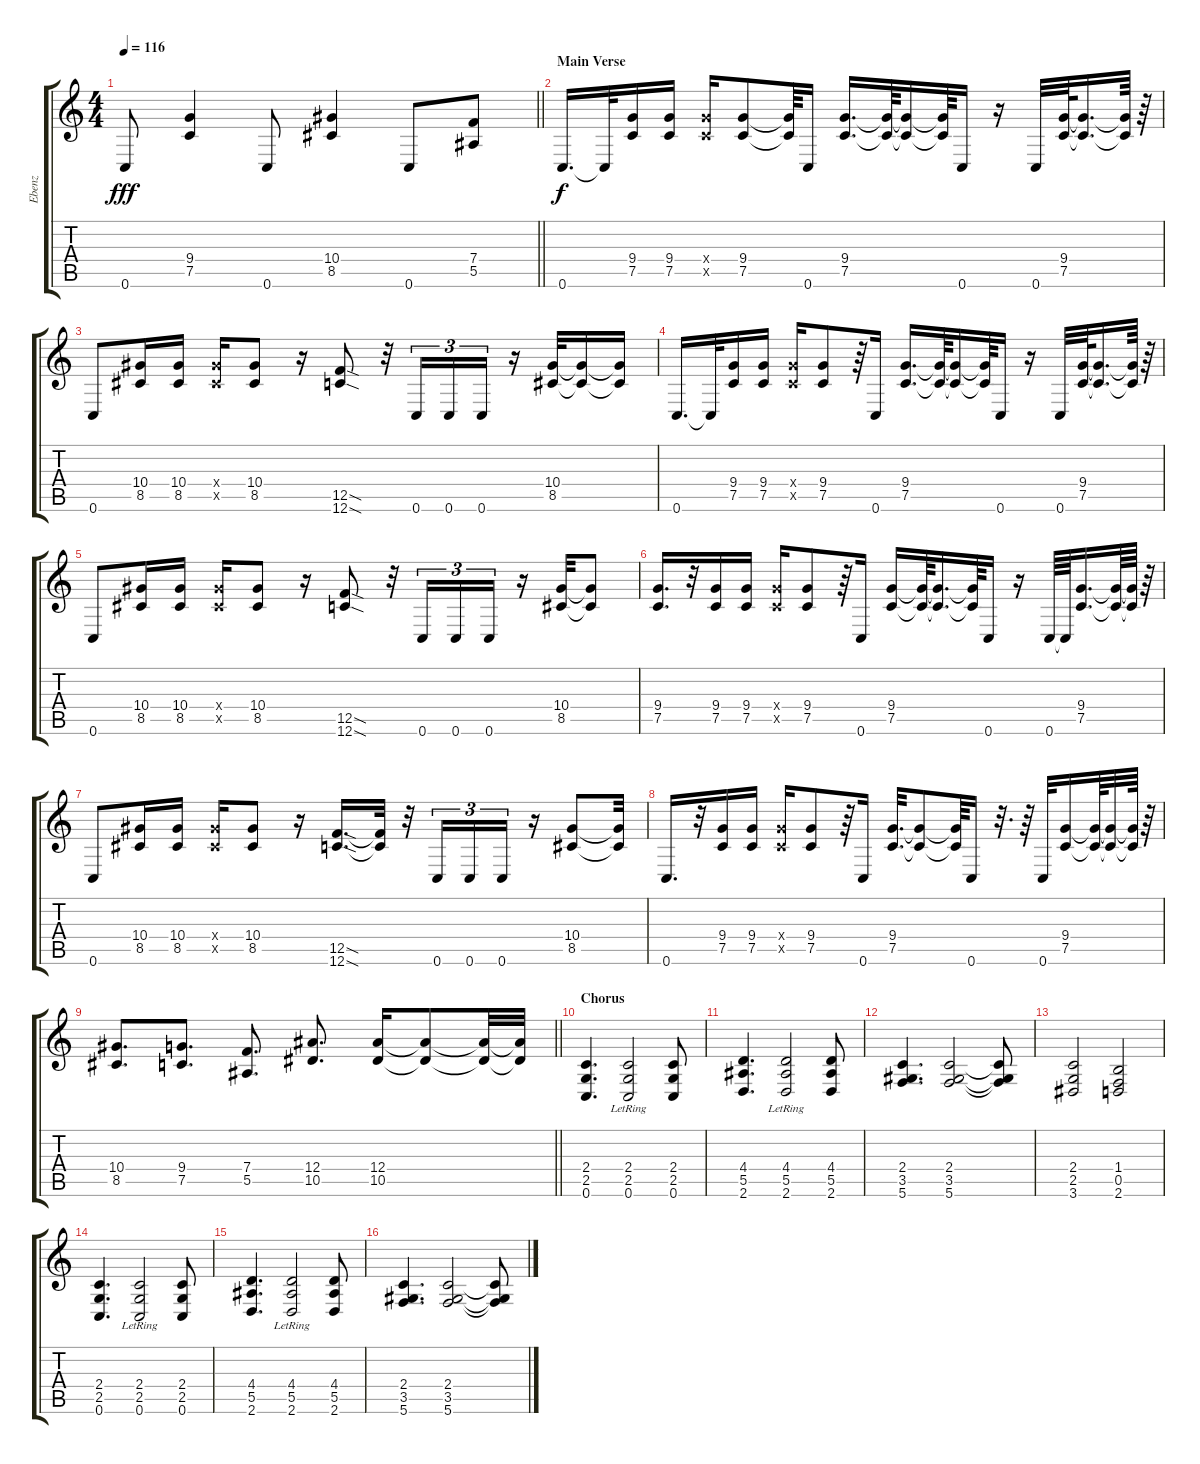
\track ("Ebenz" "Ebenz") {instrument distortionguitar}
\staff {score tabs}
\tuning (C4 G3 Eb3 Bb2 F2 C2) {hide}
\ts (4 4)
\tempo 116
\clef g2
\barLineRight lightlight
\ks c
0.6.8{dy fff} (9.4 7.5).4 0.6.8 (10.4 8.5).4 0.6.8 (7.4 5.5).8 |
\section ("" "Main Verse")
0.6.16{d dy f} 0.6{t}.32 (9.4 7.5).16 (9.4 7.5).16 (9.4{x} 7.5{x}).16 (9.4 7.5).8 (9.4{t} 7.5{t}).64 0.6.16 (9.4 7.5).16{d} (9.4{t} 7.5{t}).64 (9.4{t} 7.5{t}).16 (9.4{t} 7.5{t}).64 0.6.16 r.16 0.6.32 (9.4 7.5).64 (9.4{t} 7.5{t}).16{d} (9.4{t} 7.5{t}).64 r.64 |
0.6.8 (10.4 8.5).16 (10.4 8.5).16 (10.4{x} 8.5{x}).16 (10.4 8.5).8 r.16 (12.5{sod} 12.6{sod}).8 r.32 0.6.16{tu (3 2)} 0.6.16{tu (3 2)} 0.6.16{tu (3 2)} r.16 (10.4 8.5).32 (10.4{t} 8.5{t}).16 (10.4{t} 8.5{t}).16 |
0.6.16{d} 0.6{t}.32 (9.4 7.5).16 (9.4 7.5).16 (9.4{x} 7.5{x}).16 (9.4 7.5).8 r.64 0.6.16 (9.4 7.5).16{d} (9.4{t} 7.5{t}).64 (9.4{t} 7.5{t}).16 (9.4{t} 7.5{t}).64 0.6.16 r.16 0.6.32 (9.4 7.5).64 (9.4{t} 7.5{t}).16{d} (9.4{t} 7.5{t}).64 r.64 |
0.6.8 (10.4 8.5).16 (10.4 8.5).16 (10.4{x} 8.5{x}).16 (10.4 8.5).8 r.16 (12.5{sod} 12.6{sod}).8 r.32 0.6.16{tu (3 2)} 0.6.16{tu (3 2)} 0.6.16{tu (3 2)} r.16 (10.4 8.5).32 (10.4{t} 8.5{t}).8 |
(9.4 7.5).16{d} r.32 (9.4 7.5).16 (9.4 7.5).16 (9.4{x} 7.5{x}).16 (9.4 7.5).8 r.64 0.6.16 (9.4 7.5).16 (9.4{t} 7.5{t}).64 (9.4{t} 7.5{t}).16{d} (9.4{t} 7.5{t}).64 0.6.16 r.16 0.6.64 0.6{t}.64 (9.4 7.5).16{d} (9.4{t} 7.5{t}).64 (9.4{t} 7.5{t}).64 r.64 |
0.6.8 (10.4 8.5).16 (10.4 8.5).16 (10.4{x} 8.5{x}).16 (10.4 8.5).8 r.16 (12.5{sod} 12.6{sod}).16{d} (12.5{t} 12.6{t}).32 r.32 0.6.16{tu (3 2)} 0.6.16{tu (3 2)} 0.6.16{tu (3 2)} r.16 (10.4 8.5).8 (10.4{t} 8.5{t}).32 |
0.6.16{d} r.32 (9.4 7.5).16 (9.4 7.5).16 (9.4{x} 7.5{x}).16 (9.4 7.5).8 r.64 0.6.16 (9.4 7.5).32{d} (9.4{t} 7.5{t}).8 (9.4{t} 7.5{t}).64 0.6.16 r.32{d} r.64 0.6.32 (9.4 7.5).16 (9.4{t} 7.5{t}).64 (9.4{t} 7.5{t}).32 (9.4{t} 7.5{t}).64 r.64 |
\barLineRight lightlight
(10.4 8.5).8{d} (9.4 7.5).8{d} (7.4 5.5).8{d} (12.4 10.5).8{d} (12.4 10.5).16 (12.4{t} 10.5{t}).8 (12.4{t} 10.5{t}).32 (12.4{t} 10.5{t}).32 |
\section ("" "Chorus")
(2.4 2.5 0.6).4{d} (2.4{lr} 2.5{lr} 0.6{lr}).2 (2.4 2.5 0.6).8 |
(4.4 5.5 2.6).4{d} (4.4{lr} 5.5{lr} 2.6{lr}).2 (4.4 5.5 2.6).8 |
(2.4 3.5 5.6).4{d} (2.4 3.5 5.6).2 (2.4{t} 3.5{t} 5.6{t}).8 |
(2.4 2.5 3.6).2 (1.4 0.5 2.6).2 |
(2.4 2.5 0.6).4{d} (2.4{lr} 2.5{lr} 0.6{lr}).2 (2.4 2.5 0.6).8 |
(4.4 5.5 2.6).4{d} (4.4{lr} 5.5{lr} 2.6{lr}).2 (4.4 5.5 2.6).8 |
(2.4 3.5 5.6).4{d} (2.4 3.5 5.6).2 (2.4{t} 3.5{t} 5.6{t}).8
